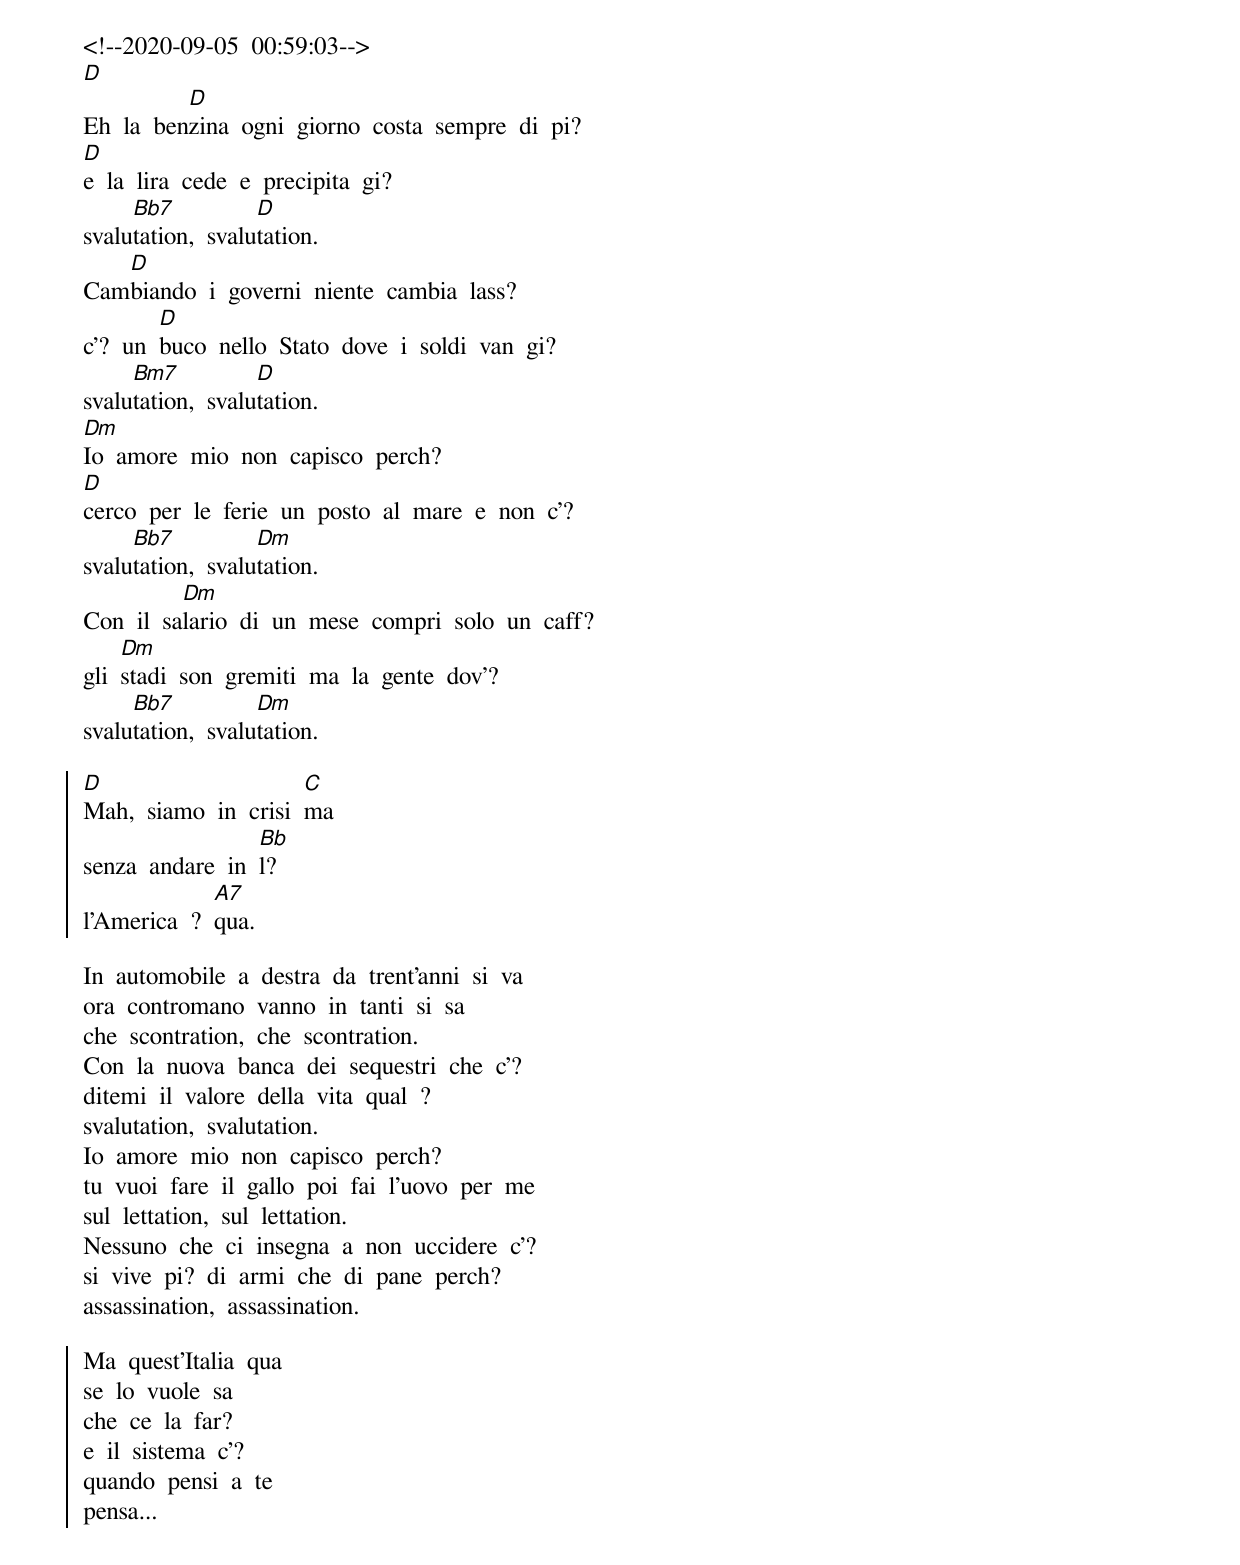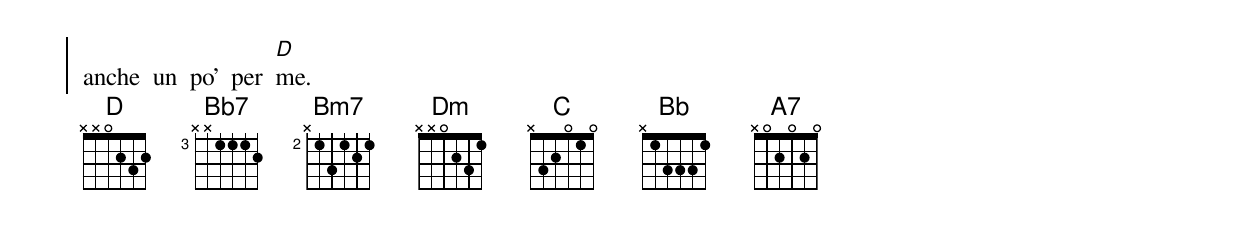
<!--2020-09-05 00:59:03-->
[D]
Eh la ben[D]zina ogni giorno costa sempre di pi?
[D]e la lira cede e precipita gi?
svalu[Bb7]tation, svalu[D]tation.
Cam[D]biando i governi niente cambia lass?
c'? un [D]buco nello Stato dove i soldi van gi?
svalu[Bm7]tation, svalu[D]tation.
[Dm]Io amore mio non capisco perch?
[D]cerco per le ferie un posto al mare e non c'?
svalu[Bb7]tation, svalu[Dm]tation.
Con il sa[Dm]lario di un mese compri solo un caff?
gli [Dm]stadi son gremiti ma la gente dov'?
svalu[Bb7]tation, svalu[Dm]tation.

{soc}
[D]Mah, siamo in crisi [C]ma
senza andare in [Bb]l?
l'America ? [A7]qua.
{eoc}

In automobile a destra da trent'anni si va
ora contromano vanno in tanti si sa
che scontration, che scontration.
Con la nuova banca dei sequestri che c'?
ditemi il valore della vita qual ?
svalutation, svalutation.
Io amore mio non capisco perch?
tu vuoi fare il gallo poi fai l'uovo per me
sul lettation, sul lettation.
Nessuno che ci insegna a non uccidere c'?
si vive pi? di armi che di pane perch?
assassination, assassination.

{soc}
Ma quest'Italia qua
se lo vuole sa
che ce la far?
e il sistema c'?
quando pensi a te
pensa...
anche un po' per [D]me.
{eoc}
